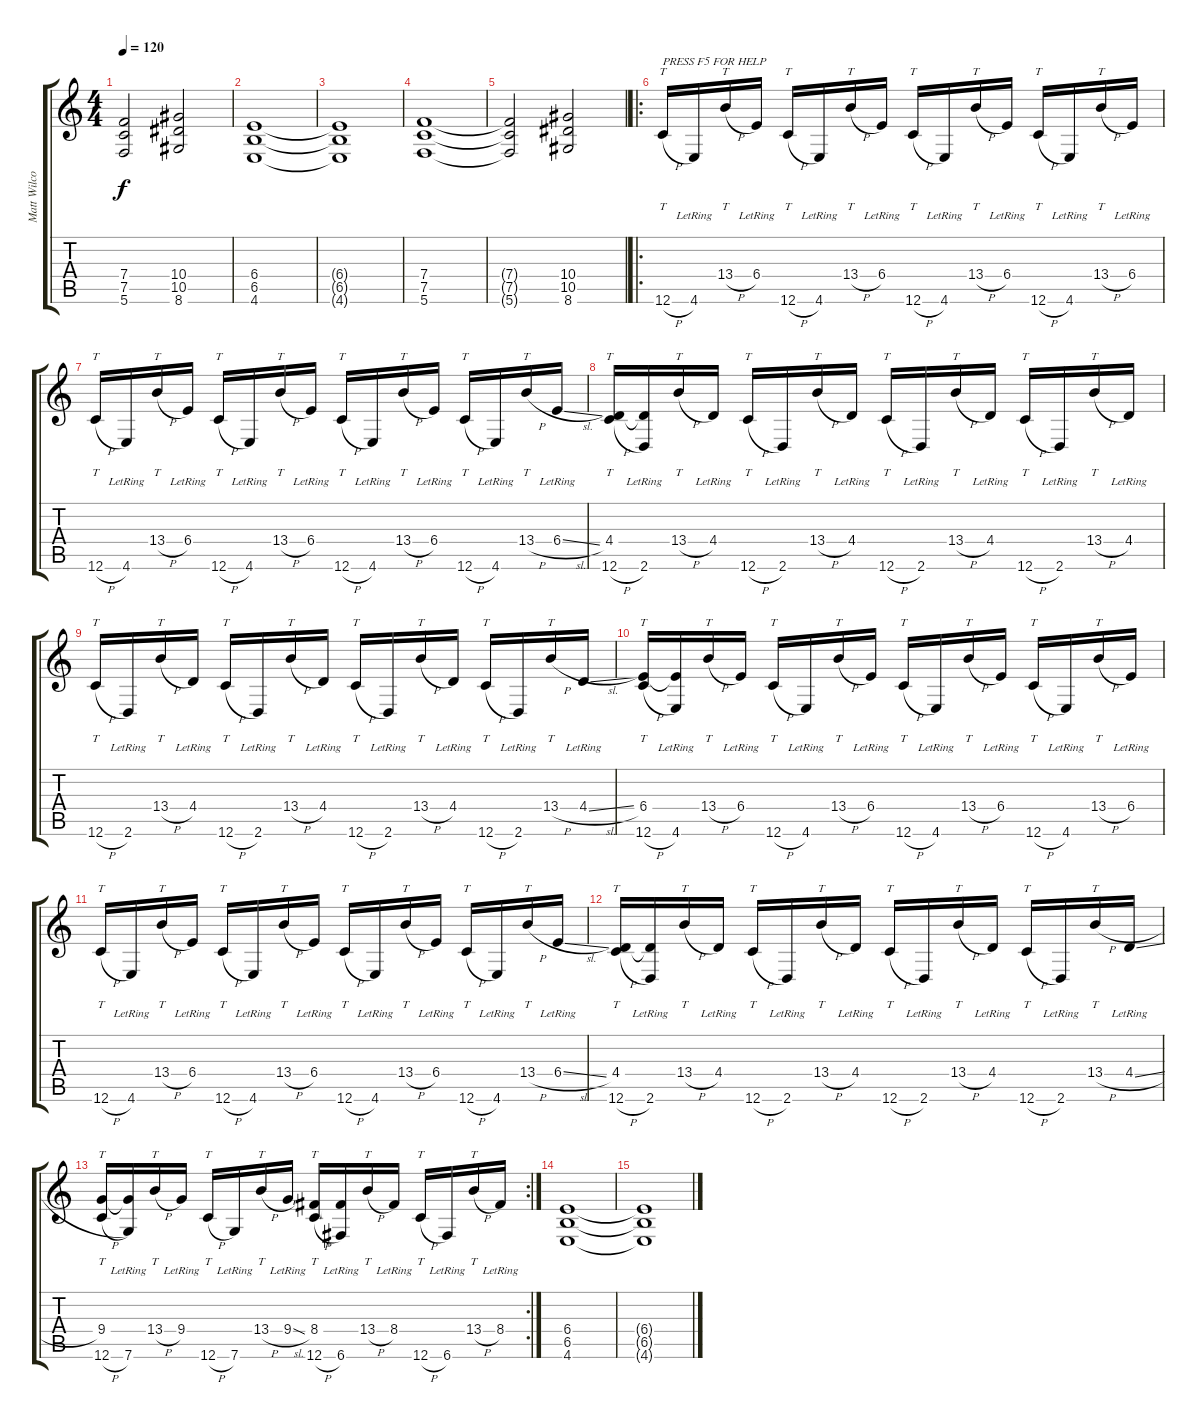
\track ("Matt Wilcock" "Matt Wilco") {instrument distortionguitar}
\staff {score tabs}
\tuning (C4 G3 Eb3 Bb2 F2 C2) {hide}
\ts (4 4)
\tempo 120
\clef g2
\ks c
(7.4{t} 7.5{t} 5.6{t}).2{dy f} (10.4 10.5 8.6).2 |
(6.4 6.5 4.6).1 |
(6.4{t} 6.5{t} 4.6{t}).1 |
(7.4 7.5 5.6).1 |
(7.4{t} 7.5{t} 5.6{t}).2 (10.4 10.5 8.6).2 |
\ro
12.6{h}.16{tt txt "PRESS F5 FOR HELP"} 4.6{lr}.16 13.4{h}.16{tt} 6.4{lr}.16 12.6{h}.16{tt} 4.6{lr}.16 13.4{h}.16{tt} 6.4{lr}.16 12.6{h}.16{tt} 4.6{lr}.16 13.4{h}.16{tt} 6.4{lr}.16 12.6{h}.16{tt} 4.6{lr}.16 13.4{h}.16{tt} 6.4{lr}.16 |
12.6{h}.16{tt} 4.6{lr}.16 13.4{h}.16{tt} 6.4{lr}.16 12.6{h}.16{tt} 4.6{lr}.16 13.4{h}.16{tt} 6.4{lr}.16 12.6{h}.16{tt} 4.6{lr}.16 13.4{h}.16{tt} 6.4{lr}.16 12.6{h}.16{tt} 4.6{lr}.16 13.4{h}.16{tt} 6.4{sl lr}.16 |
(4.4 12.6{h}).16{tt} (4.4{t} 2.6{lr}).16 13.4{h}.16{tt} 4.4{lr}.16 12.6{h}.16{tt} 2.6{lr}.16 13.4{h}.16{tt} 4.4{lr}.16 12.6{h}.16{tt} 2.6{lr}.16 13.4{h}.16{tt} 4.4{lr}.16 12.6{h}.16{tt} 2.6{lr}.16 13.4{h}.16{tt} 4.4{lr}.16 |
12.6{h}.16{tt} 2.6{lr}.16 13.4{h}.16{tt} 4.4{lr}.16 12.6{h}.16{tt} 2.6{lr}.16 13.4{h}.16{tt} 4.4{lr}.16 12.6{h}.16{tt} 2.6{lr}.16 13.4{h}.16{tt} 4.4{lr}.16 12.6{h}.16{tt} 2.6{lr}.16 13.4{h}.16{tt} 4.4{sl lr}.16 |
(6.4 12.6{h}).16{tt} (6.4{t} 4.6{lr}).16 13.4{h}.16{tt} 6.4{lr}.16 12.6{h}.16{tt} 4.6{lr}.16 13.4{h}.16{tt} 6.4{lr}.16 12.6{h}.16{tt} 4.6{lr}.16 13.4{h}.16{tt} 6.4{lr}.16 12.6{h}.16{tt} 4.6{lr}.16 13.4{h}.16{tt} 6.4{lr}.16 |
12.6{h}.16{tt} 4.6{lr}.16 13.4{h}.16{tt} 6.4{lr}.16 12.6{h}.16{tt} 4.6{lr}.16 13.4{h}.16{tt} 6.4{lr}.16 12.6{h}.16{tt} 4.6{lr}.16 13.4{h}.16{tt} 6.4{lr}.16 12.6{h}.16{tt} 4.6{lr}.16 13.4{h}.16{tt} 6.4{sl lr}.16 |
(4.4 12.6{h}).16{tt} (4.4{t} 2.6{lr}).16 13.4{h}.16{tt} 4.4{lr}.16 12.6{h}.16{tt} 2.6{lr}.16 13.4{h}.16{tt} 4.4{lr}.16 12.6{h}.16{tt} 2.6{lr}.16 13.4{h}.16{tt} 4.4{lr}.16 12.6{h}.16{tt} 2.6{lr}.16 13.4{h}.16{tt} 4.4{sl lr}.16 |
\rc 2
(9.4 12.6{h}).16{tt} (9.4{t} 7.6{lr}).16 13.4{h}.16{tt} 9.4{lr}.16 12.6{h}.16{tt} 7.6{lr}.16 13.4{h}.16{tt} 9.4{sl lr}.16 (8.4 12.6{h}).16{tt} (8.4{t} 6.6{lr}).16 13.4{h}.16{tt} 8.4{lr}.16 12.6{h}.16{tt} 6.6{lr}.16 13.4{h}.16{tt} 8.4{lr}.16 |
(6.4 6.5 4.6).1 |
(6.4{t} 6.5{t} 4.6{t}).1
